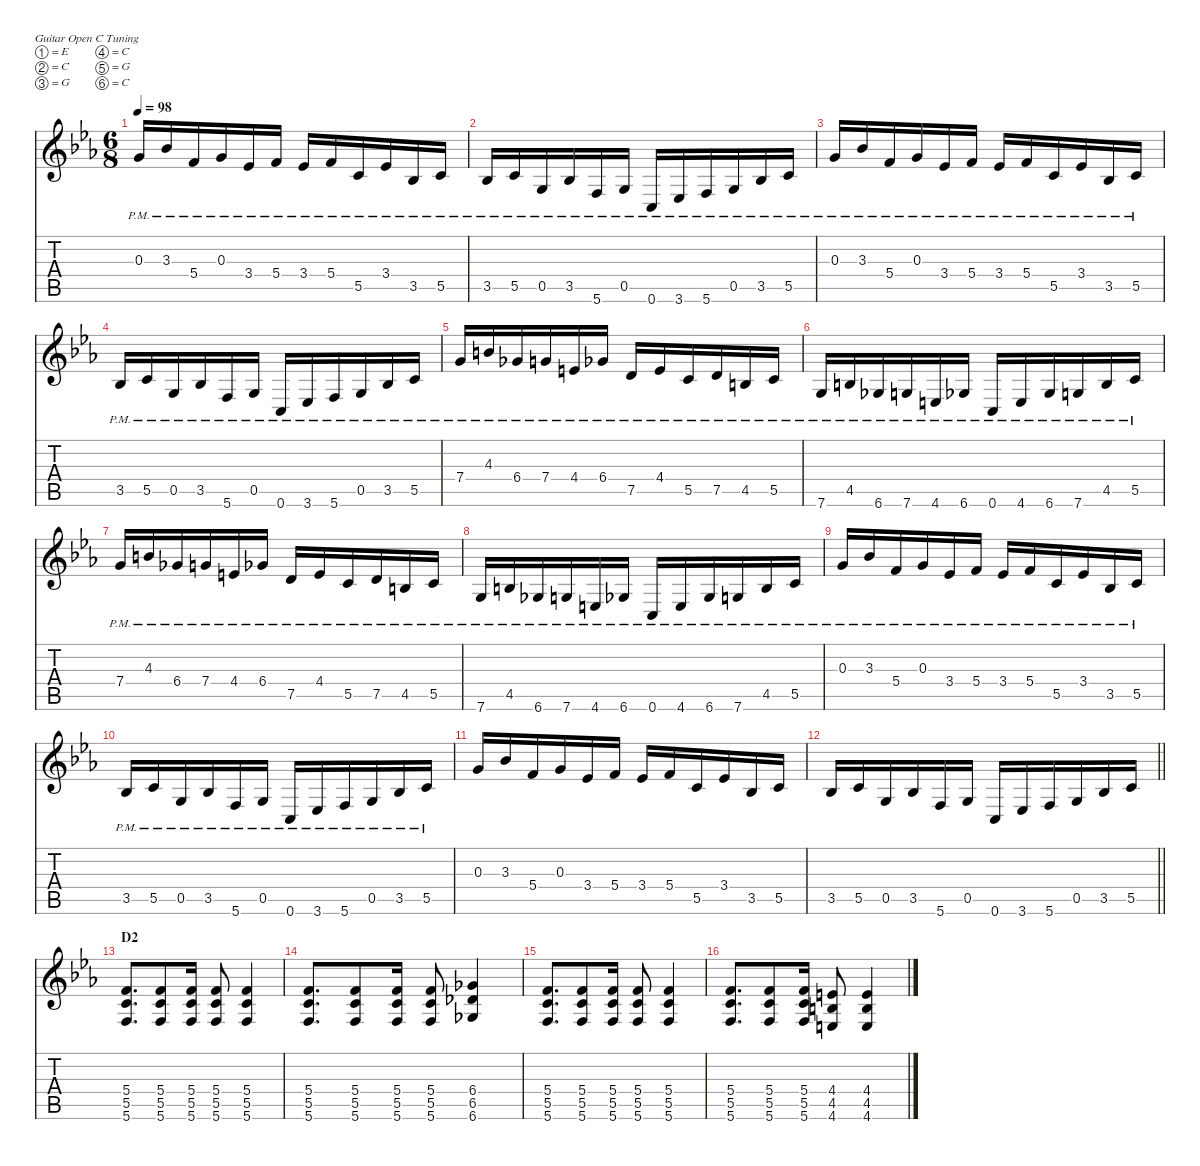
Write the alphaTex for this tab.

\defaultSystemsLayout 4
\hideDynamics
\bracketExtendMode nobrackets
\singleTrackTrackNamePolicy hidden
\multiTrackTrackNamePolicy hidden
\firstSystemTrackNameMode fullname
\firstSystemTrackNameOrientation horizontal
\otherSystemsTrackNameOrientation horizontal
\track ("Jed Simon" "dist.guit.") {instrument distortionguitar}
\staff {score tabs}
\tuning (E4 C4 G3 C3 G2 C2)
\ts (6 8)
\tempo 98
\clef g2
\ks eb
0.3{pm acc forcenatural}.16{dy f beam Up} 3.3{pm acc b}.16{beam Up} 5.4{pm acc forcenatural}.16{beam Up} 0.3{pm acc forcenatural}.16{beam Up} 3.4{pm acc b}.16{beam Up} 5.4{pm acc forcenatural}.16{beam Up} 3.4{pm acc b}.16{beam Up} 5.4{pm acc forcenatural}.16{beam Up} 5.5{pm acc forcenatural}.16{beam Up} 3.4{pm acc b}.16{beam Up} 3.5{pm acc b}.16{beam Up} 5.5{pm acc forcenatural}.16{beam Up} |
3.5{pm acc b}.16{beam Up} 5.5{pm acc forcenatural}.16{beam Up} 0.5{pm acc forcenatural}.16{beam Up} 3.5{pm acc b}.16{beam Up} 5.6{pm acc forcenatural}.16{beam Up} 0.5{pm acc forcenatural}.16{beam Up} 0.6{pm acc forcenatural}.16{beam Up} 3.6{pm acc b}.16{beam Up} 5.6{pm acc forcenatural}.16{beam Up} 0.5{pm acc forcenatural}.16{beam Up} 3.5{pm acc b}.16{beam Up} 5.5{pm acc forcenatural}.16{beam Up} |
0.3{pm acc forcenatural}.16{beam Up} 3.3{pm acc b}.16{beam Up} 5.4{pm acc forcenatural}.16{beam Up} 0.3{pm acc forcenatural}.16{beam Up} 3.4{pm acc b}.16{beam Up} 5.4{pm acc forcenatural}.16{beam Up} 3.4{pm acc b}.16{beam Up} 5.4{pm acc forcenatural}.16{beam Up} 5.5{pm acc forcenatural}.16{beam Up} 3.4{pm acc b}.16{beam Up} 3.5{pm acc b}.16{beam Up} 5.5{pm acc forcenatural}.16{beam Up} |
3.5{pm acc b}.16{beam Up} 5.5{pm acc forcenatural}.16{beam Up} 0.5{pm acc forcenatural}.16{beam Up} 3.5{pm acc b}.16{beam Up} 5.6{pm acc forcenatural}.16{beam Up} 0.5{pm acc forcenatural}.16{beam Up} 0.6{pm acc forcenatural}.16{beam Up} 3.6{pm acc b}.16{beam Up} 5.6{pm acc forcenatural}.16{beam Up} 0.5{pm acc forcenatural}.16{beam Up} 3.5{pm acc b}.16{beam Up} 5.5{pm acc forcenatural}.16{beam Up} |
7.4{pm acc forcenatural}.16{beam Up} 4.3{pm acc forcenatural}.16{beam Up} 6.4{pm acc b}.16{beam Up} 7.4{pm acc forcenatural}.16{beam Up} 4.4{pm acc forcenatural}.16{beam Up} 6.4{pm acc b}.16{beam Up} 7.5{pm acc forcenatural}.16{beam Up} 4.4{pm acc forcenatural}.16{beam Up} 5.5{pm acc forcenatural}.16{beam Up} 7.5{pm acc forcenatural}.16{beam Up} 4.5{pm acc forcenatural}.16{beam Up} 5.5{pm acc forcenatural}.16{beam Up} |
7.6{pm acc forcenatural}.16{beam Up} 4.5{pm acc forcenatural}.16{beam Up} 6.6{pm acc b}.16{beam Up} 7.6{pm acc forcenatural}.16{beam Up} 4.6{pm acc forcenatural}.16{beam Up} 6.6{pm acc b}.16{beam Up} 0.6{pm acc forcenatural}.16{beam Up} 4.6{pm acc forcenatural}.16{beam Up} 6.6{pm acc b}.16{beam Up} 7.6{pm acc forcenatural}.16{beam Up} 4.5{pm acc forcenatural}.16{beam Up} 5.5{pm acc forcenatural}.16{beam Up} |
7.4{pm acc forcenatural}.16{beam Up} 4.3{pm acc forcenatural}.16{beam Up} 6.4{pm acc b}.16{beam Up} 7.4{pm acc forcenatural}.16{beam Up} 4.4{pm acc forcenatural}.16{beam Up} 6.4{pm acc b}.16{beam Up} 7.5{pm acc forcenatural}.16{beam Up} 4.4{pm acc forcenatural}.16{beam Up} 5.5{pm acc forcenatural}.16{beam Up} 7.5{pm acc forcenatural}.16{beam Up} 4.5{pm acc forcenatural}.16{beam Up} 5.5{pm acc forcenatural}.16{beam Up} |
7.6{pm acc forcenatural}.16{beam Up} 4.5{pm acc forcenatural}.16{beam Up} 6.6{pm acc b}.16{beam Up} 7.6{pm acc forcenatural}.16{beam Up} 4.6{pm acc forcenatural}.16{beam Up} 6.6{pm acc b}.16{beam Up} 0.6{pm acc forcenatural}.16{beam Up} 4.6{pm acc forcenatural}.16{beam Up} 6.6{pm acc b}.16{beam Up} 7.6{pm acc forcenatural}.16{beam Up} 4.5{pm acc forcenatural}.16{beam Up} 5.5{pm acc forcenatural}.16{beam Up} |
0.3{pm acc forcenatural}.16{beam Up} 3.3{pm acc b}.16{beam Up} 5.4{pm acc forcenatural}.16{beam Up} 0.3{pm acc forcenatural}.16{beam Up} 3.4{pm acc b}.16{beam Up} 5.4{pm acc forcenatural}.16{beam Up} 3.4{pm acc b}.16{beam Up} 5.4{pm acc forcenatural}.16{beam Up} 5.5{pm acc forcenatural}.16{beam Up} 3.4{pm acc b}.16{beam Up} 3.5{pm acc b}.16{beam Up} 5.5{pm acc forcenatural}.16{beam Up} |
3.5{pm acc b}.16{beam Up} 5.5{pm acc forcenatural}.16{beam Up} 0.5{pm acc forcenatural}.16{beam Up} 3.5{pm acc b}.16{beam Up} 5.6{pm acc forcenatural}.16{beam Up} 0.5{pm acc forcenatural}.16{beam Up} 0.6{pm acc forcenatural}.16{beam Up} 3.6{pm acc b}.16{beam Up} 5.6{pm acc forcenatural}.16{beam Up} 0.5{pm acc forcenatural}.16{beam Up} 3.5{pm acc b}.16{beam Up} 5.5{pm acc forcenatural}.16{beam Up} |
0.3{acc forcenatural}.16{beam Up} 3.3{acc b}.16{beam Up} 5.4{acc forcenatural}.16{beam Up} 0.3{acc forcenatural}.16{beam Up} 3.4{acc b}.16{beam Up} 5.4{acc forcenatural}.16{beam Up} 3.4{acc b}.16{beam Up} 5.4{acc forcenatural}.16{beam Up} 5.5{acc forcenatural}.16{beam Up} 3.4{acc b}.16{beam Up} 3.5{acc b}.16{beam Up} 5.5{acc forcenatural}.16{beam Up} |
\barLineRight lightlight
3.5{acc b}.16{beam Up} 5.5{acc forcenatural}.16{beam Up} 0.5{acc forcenatural}.16{beam Up} 3.5{acc b}.16{beam Up} 5.6{acc forcenatural}.16{beam Up} 0.5{acc forcenatural}.16{beam Up} 0.6{acc forcenatural}.16{beam Up} 3.6{acc b}.16{beam Up} 5.6{acc forcenatural}.16{beam Up} 0.5{acc forcenatural}.16{beam Up} 3.5{acc b}.16{beam Up} 5.5{acc forcenatural}.16{beam Up} |
\section ("" "D2")
(5.4{acc forcenatural} 5.5{acc forcenatural} 5.6{acc forcenatural}).8{d beam Up} (5.4{acc forcenatural} 5.5{acc forcenatural} 5.6{acc forcenatural}).8{beam Up} (5.4{acc forcenatural} 5.5{acc forcenatural} 5.6{acc forcenatural}).16{beam Up} (5.4{acc forcenatural} 5.5{acc forcenatural} 5.6{acc forcenatural}).8{beam Up} (5.4{acc forcenatural} 5.5{acc forcenatural} 5.6{acc forcenatural}).4{beam Up} |
(5.4{acc forcenatural} 5.5{acc forcenatural} 5.6{acc forcenatural}).8{d beam Up} (5.4{acc forcenatural} 5.5{acc forcenatural} 5.6{acc forcenatural}).8{beam Up} (5.4{acc forcenatural} 5.5{acc forcenatural} 5.6{acc forcenatural}).16{beam Up} (5.4{acc forcenatural} 5.5{acc forcenatural} 5.6{acc forcenatural}).8{beam Up} (6.4{acc b} 6.5{acc b} 6.6{acc b}).4{beam Up} |
(5.4{acc forcenatural} 5.5{acc forcenatural} 5.6{acc forcenatural}).8{d beam Up} (5.4{acc forcenatural} 5.5{acc forcenatural} 5.6{acc forcenatural}).8{beam Up} (5.4{acc forcenatural} 5.5{acc forcenatural} 5.6{acc forcenatural}).16{beam Up} (5.4{acc forcenatural} 5.5{acc forcenatural} 5.6{acc forcenatural}).8{beam Up} (5.4{acc forcenatural} 5.5{acc forcenatural} 5.6{acc forcenatural}).4{beam Up} |
(5.4{acc forcenatural} 5.5{acc forcenatural} 5.6{acc forcenatural}).8{d beam Up} (5.4{acc forcenatural} 5.5{acc forcenatural} 5.6{acc forcenatural}).8{beam Up} (5.4{acc forcenatural} 5.5{acc forcenatural} 5.6{acc forcenatural}).16{beam Up} (4.4{acc forcenatural} 4.5{acc forcenatural} 4.6{acc forcenatural}).8{beam Up} (4.4{acc forcenatural} 4.5{acc forcenatural} 4.6{acc forcenatural}).4{beam Up}
